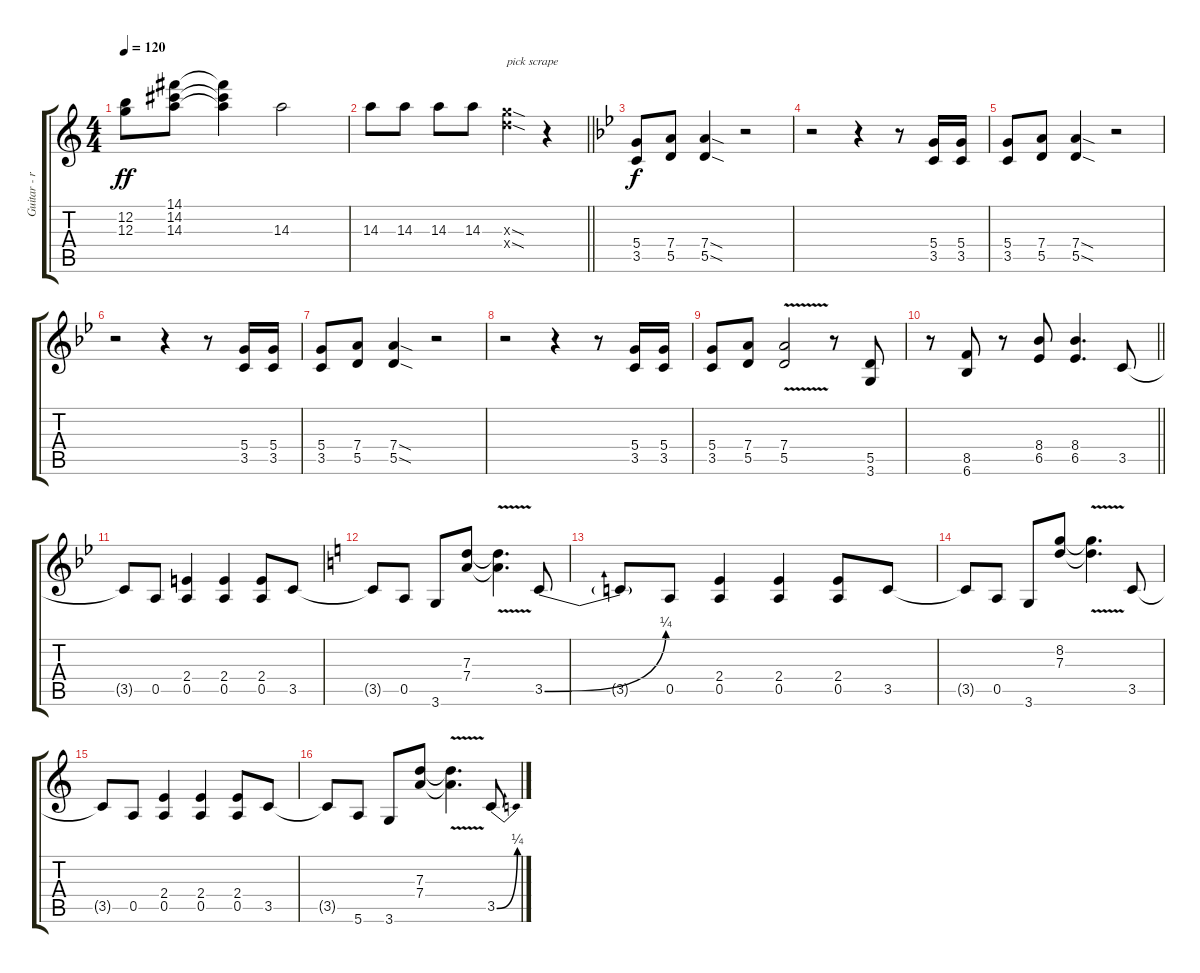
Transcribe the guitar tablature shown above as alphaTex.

\track ("Guitar - right" "Guitar - r") {instrument distortionguitar}
\staff {score tabs}
\tuning (E4 B3 G3 D3 A2 E2) {hide}
\ts (4 4)
\tempo 120
\clef g2
\ks c
(12.2 12.3).8{dy ff} (14.1 14.2 14.3).8 (14.1{t} 14.2{t} 14.3{t}).4 14.3.2 |
\barLineRight lightlight
14.3.8 14.3.8 14.3.8 14.3.8 (12.3{sod x} 12.4{sod x}).4{txt "pick scrape"} r.4 |
\ks bb
(5.4 3.5).8{dy f} (7.4 5.5).8 (7.4{sod} 5.5{sod}).4 r.2 |
r.2 r.4 r.8 (5.4 3.5).16 (5.4 3.5).16 |
(5.4 3.5).8 (7.4 5.5).8 (7.4{sod} 5.5{sod}).4 r.2 |
r.2 r.4 r.8 (5.4 3.5).16 (5.4 3.5).16 |
(5.4 3.5).8 (7.4 5.5).8 (7.4{sod} 5.5{sod}).4 r.2 |
r.2 r.4 r.8 (5.4 3.5).16 (5.4 3.5).16 |
(5.4 3.5).8 (7.4 5.5).8 (7.4{v} 5.5{v}).2 r.8 (5.5 3.6).8 |
\barLineRight lightlight
r.8 (8.5 6.6).8 r.8 (8.4 6.5).8 (8.4 6.5).4{d} 3.5.8 |
3.5{t}.8 0.5.8 (2.4 0.5).4 (2.4 0.5).4 (2.4 0.5).8 3.5.8 |
\ks c
3.5{t}.8 0.5.8 3.6.8 (7.3 7.4).8 (7.3{v t} 7.4{v t}).4{d} 3.5{be (bend 0 0 60 1)}.8 |
3.5{t}.8 0.5.8 (2.4 0.5).4 (2.4 0.5).4 (2.4 0.5).8 3.5.8 |
3.5{t}.8 0.5.8 3.6.8 (8.2 7.3).8 (8.2{v t} 7.3{v t}).4{d} 3.5.8 |
3.5{t}.8 0.5.8 (2.4 0.5).4 (2.4 0.5).4 (2.4 0.5).8 3.5.8 |
3.5{t}.8 5.6.8 3.6.8 (7.3 7.4).8 (7.3{v t} 7.4{v t}).4{d} 3.5{be (bend 0 0 60 1)}.8
